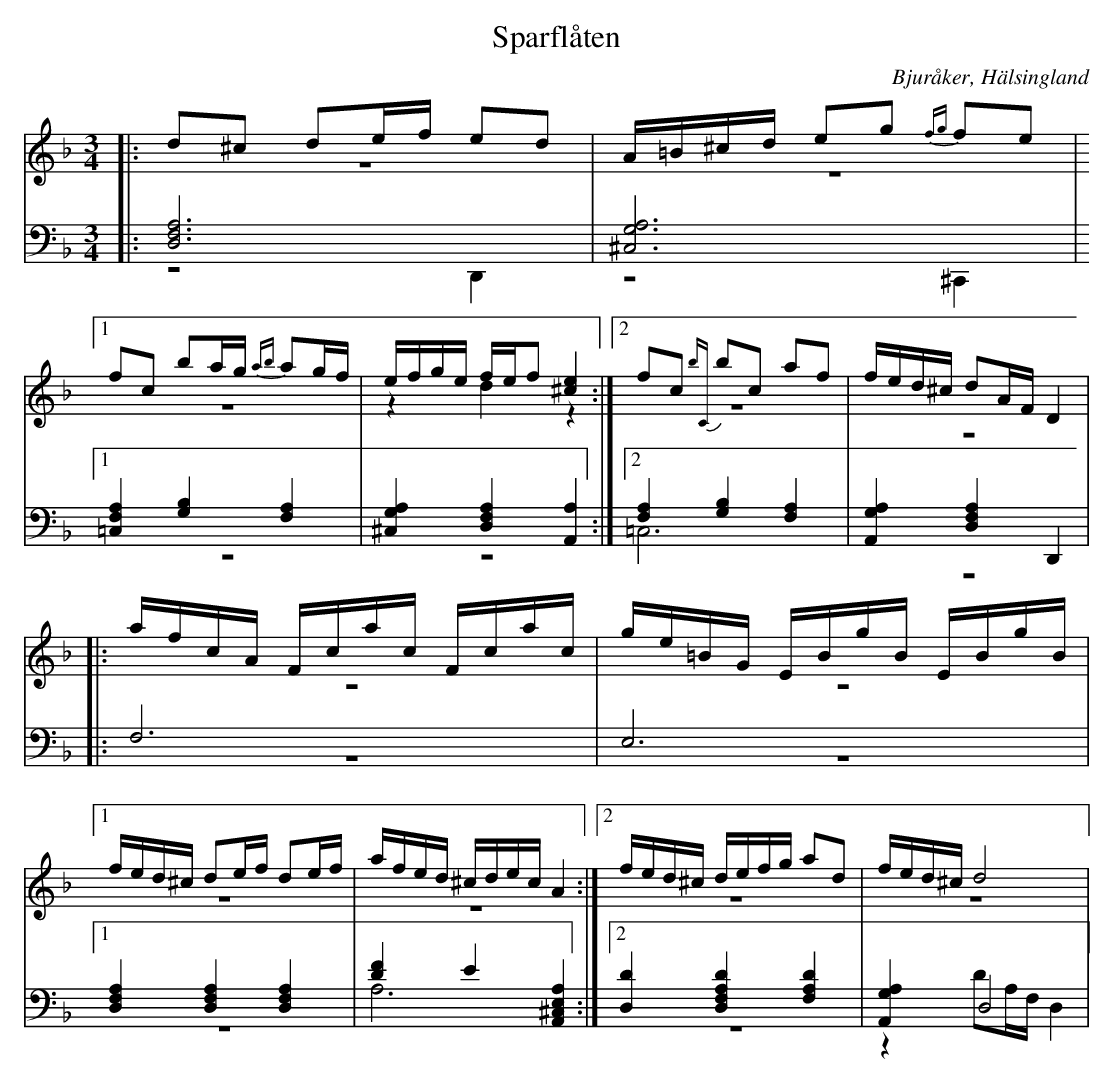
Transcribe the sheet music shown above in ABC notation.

X:1
T: Sparflåten
O: Bjuråker, Hälsingland
M: 3/4
L: 1/8
K: Dm
V:1
V:2 merge
V:3
V:4 merge
V:1
|:d^c de/f/ ed|A/=B/^c/d/ eg {fg}fe|1 fc ba/g/ {ab}ag/f/| e/f/g/e/ f/e/f [^c2e2]:|2 fc {bc,}bc af|f/e/d/^c/ dA/F/ D2|
|:a/f/c/A/  F/c/a/c/ F/c/a/c/|g/e/=B/G/  E/B/g/B/  E/B/g/B/|1 f/e/d/^c/ de/f/ de/f/|a/f/e/d/ ^c/d/e/c/ A2:|2 f/e/d/^c/ d/e/f/g/ ad|f/e/d/^c/ d4|
V:2
|:z6|z6|1 z6|z2 d2 z2:|2 z6|z6|
|:z6|z6|1 z6|z6:|2 z6|z6|
V:3 clef=bass
|:[D,6F,6A,6]|[^C,6G,6A,6]|1 [=C,2F,2A,2] [G,2B,2] [F,2A,2]|[^C,2G,2A,2] [D,2F,2A,2] [A,,2A,2]:|2 [F,2A,2] [G,2B,2] [F,2A,2]|[A,,2G,2A,2] [D,2F,2A,2] D,,2|
|:F,6|E,6|1 [D,2F,2A,2] [D,2F,2A,2] [D,2F,2A,2]|[D2F2] E2 [A,,2^C,2E,2A,2]:|2 [D,2D2] [D,2F,2A,2D2] [F,2A,2D2]|[A,,2G,2A,2] D,4|
V:4 clef=bass
|:z4 D,,2|z4 ^C,,2|1 z6|z6:|2 =C,6|z6|
|:z6|z6|1 z6|A,6:|2 z6|z2 DA,/F,/ D,2|
